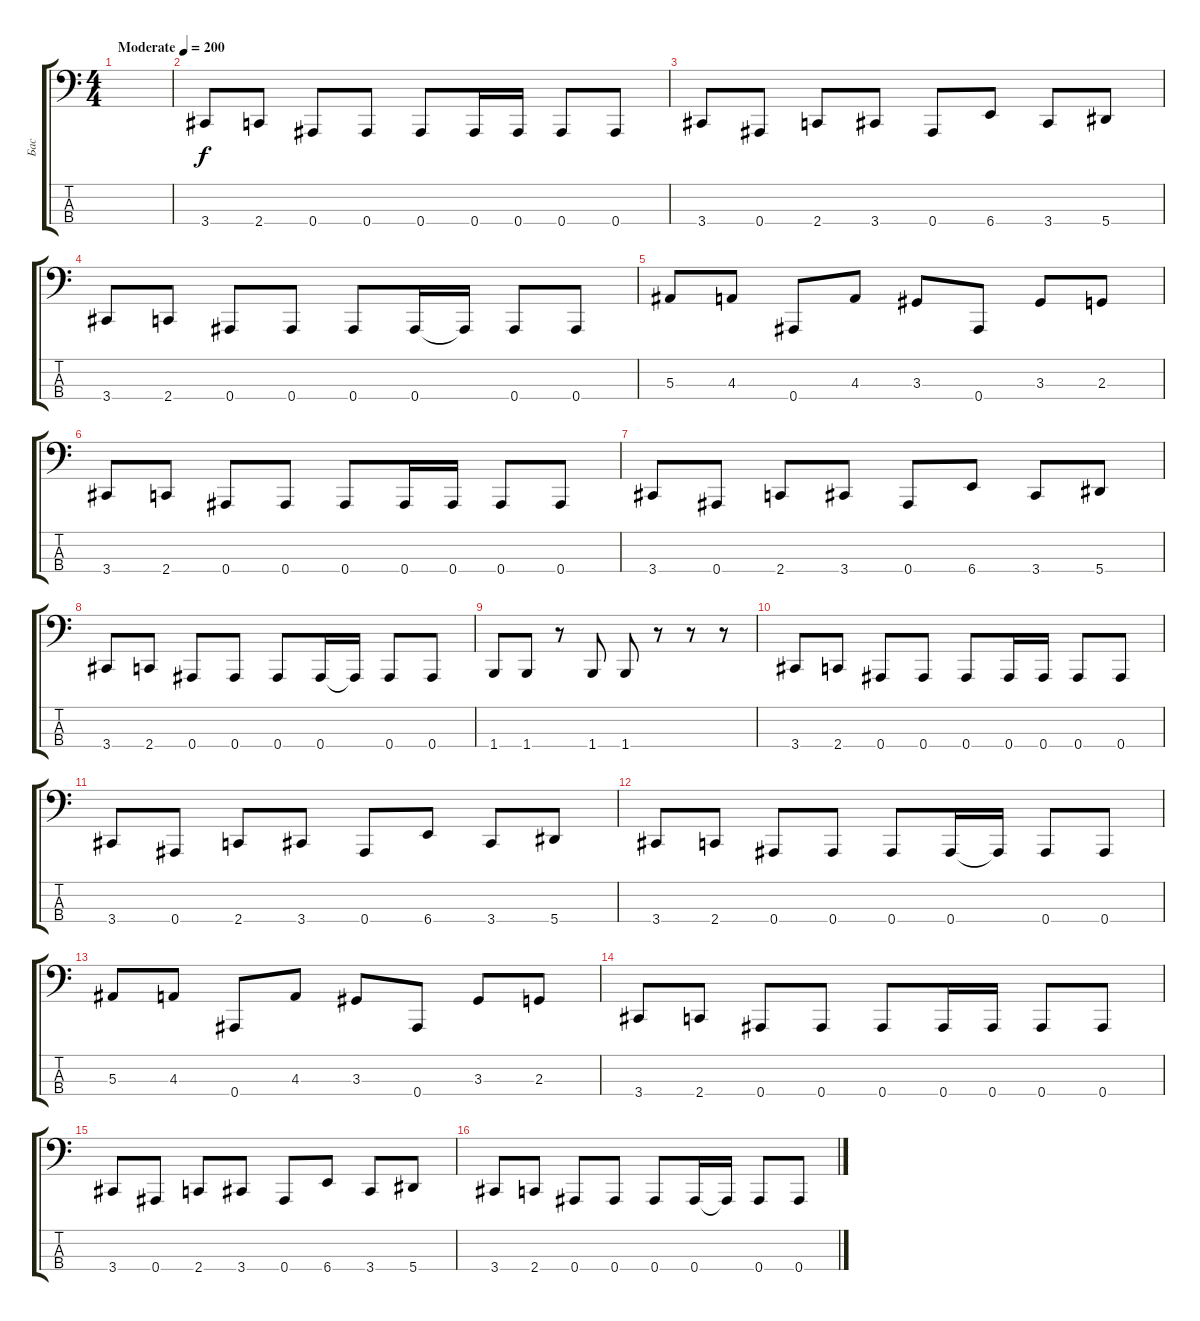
\track ("Бас" "Бас") {instrument electricbassfinger}
\staff {score tabs}
\tuning (Eb2 Bb1 F1 Bb0) {hide}
\ts (4 4)
\tempo (200 "Moderate")
\clef f4
\ks c
|
3.4.8 2.4.8 0.4.8 0.4.8 0.4.8 0.4.16 0.4.16 0.4.8 0.4.8 |
3.4.8 0.4.8 2.4.8 3.4.8 0.4.8 6.4.8 3.4.8 5.4.8 |
3.4.8 2.4.8 0.4.8 0.4.8 0.4.8 0.4.16 0.4{t}.16 0.4.8 0.4.8 |
5.3.8 4.3.8 0.4.8 4.3.8 3.3.8 0.4.8 3.3.8 2.3.8 |
3.4.8 2.4.8 0.4.8 0.4.8 0.4.8 0.4.16 0.4.16 0.4.8 0.4.8 |
3.4.8 0.4.8 2.4.8 3.4.8 0.4.8 6.4.8 3.4.8 5.4.8 |
3.4.8 2.4.8 0.4.8 0.4.8 0.4.8 0.4.16 0.4{t}.16 0.4.8 0.4.8 |
1.4.8 1.4.8 r.8 1.4.8 1.4.8 r.8 r.8 r.8 |
3.4.8 2.4.8 0.4.8 0.4.8 0.4.8 0.4.16 0.4.16 0.4.8 0.4.8 |
3.4.8 0.4.8 2.4.8 3.4.8 0.4.8 6.4.8 3.4.8 5.4.8 |
3.4.8 2.4.8 0.4.8 0.4.8 0.4.8 0.4.16 0.4{t}.16 0.4.8 0.4.8 |
5.3.8 4.3.8 0.4.8 4.3.8 3.3.8 0.4.8 3.3.8 2.3.8 |
3.4.8 2.4.8 0.4.8 0.4.8 0.4.8 0.4.16 0.4.16 0.4.8 0.4.8 |
3.4.8 0.4.8 2.4.8 3.4.8 0.4.8 6.4.8 3.4.8 5.4.8 |
3.4.8 2.4.8 0.4.8 0.4.8 0.4.8 0.4.16 0.4{t}.16 0.4.8 0.4.8
